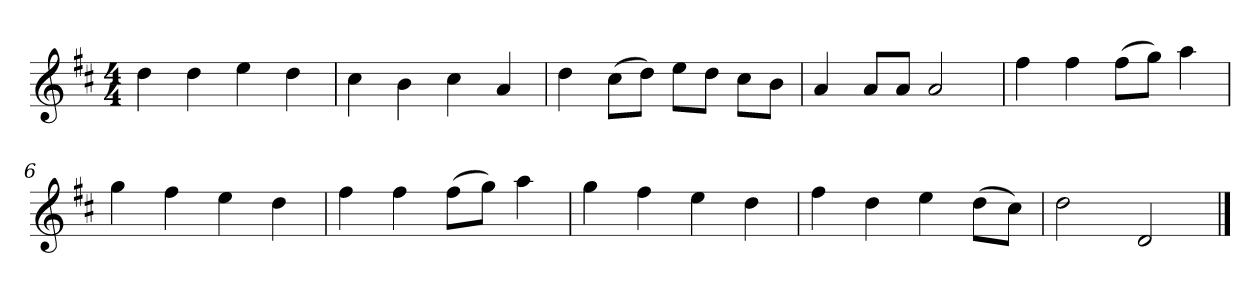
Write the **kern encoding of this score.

**kern
*part1
*staff1
*k[f#c#]
*M4/4
*MM120
=1
4dd
4dd
4ee
4dd
=2
4cc#
4b
4cc#
4a
=3
4dd
(8cc#L
8ddJ)
8eeL
8ddJ
8cc#L
8bJ
=4
4a
8aL
8aJ
2a
=5
4ff#
4ff#
(8ff#L
8ggJ)
4aa
=6
4gg
4ff#
4ee
4dd
=7
4ff#
4ff#
(8ff#L
8ggJ)
4aa
=8
4gg
4ff#
4ee
4dd
=9
4ff#
4dd
4ee
(8ddL
8cc#J)
=10
2dd
2d
==
*-
